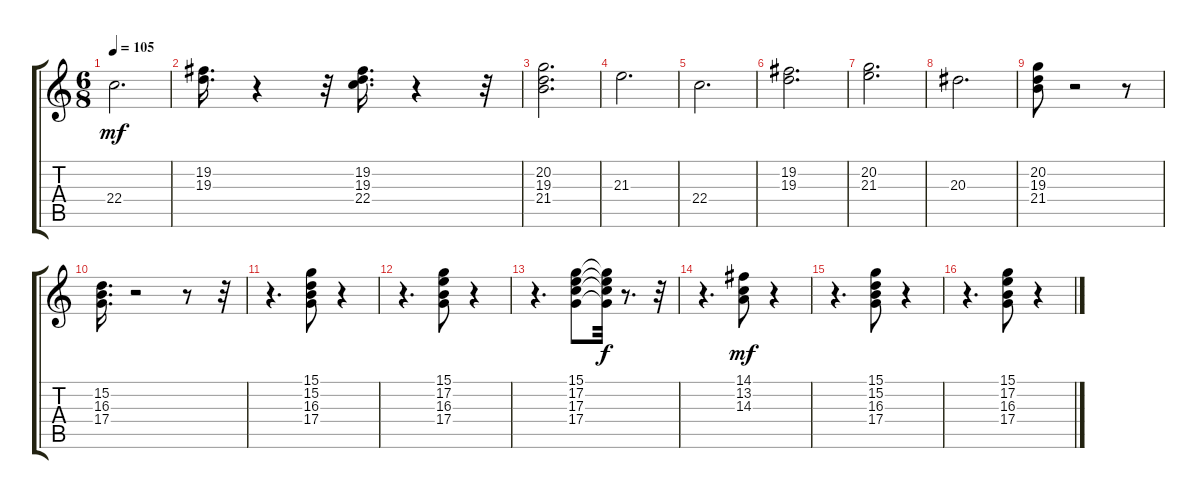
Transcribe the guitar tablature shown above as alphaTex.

\track "" {instrument drawbarorgan}
\staff {score tabs}
\tuning (E4 B3 G3 D3 A2 E2) {hide}
\ts (6 8)
\tempo 105
\clef g2
\ks c
22.4.2{d dy mf} |
(19.2 19.3).16{d} r.4 r.32 (19.2 19.3 22.4).16{d} r.4 r.32 |
(20.2 19.3 21.4).2{d} |
21.3.2{d} |
22.4.2{d} |
(19.2 19.3).2{d} |
(20.2 21.3).2{d} |
20.3.2{d} |
(20.2 19.3 21.4).8 r.2 r.8 |
(15.2 16.3 17.4).16{d} r.2 r.8 r.32 |
r.4{d} (15.1 15.2 16.3 17.4).8 r.4 |
r.4{d} (15.1 17.2 16.3 17.4).8 r.4 |
r.4{d} (15.1 17.2 17.3 17.4).8 (15.1{t} 17.2{t} 17.3{t} 17.4{t}).32{dy f} r.8{d} r.32 |
r.4{d} (14.1 13.2 14.3).8{dy mf} r.4 |
r.4{d} (15.1 15.2 16.3 17.4).8 r.4 |
r.4{d} (15.1 17.2 16.3 17.4).8 r.4
